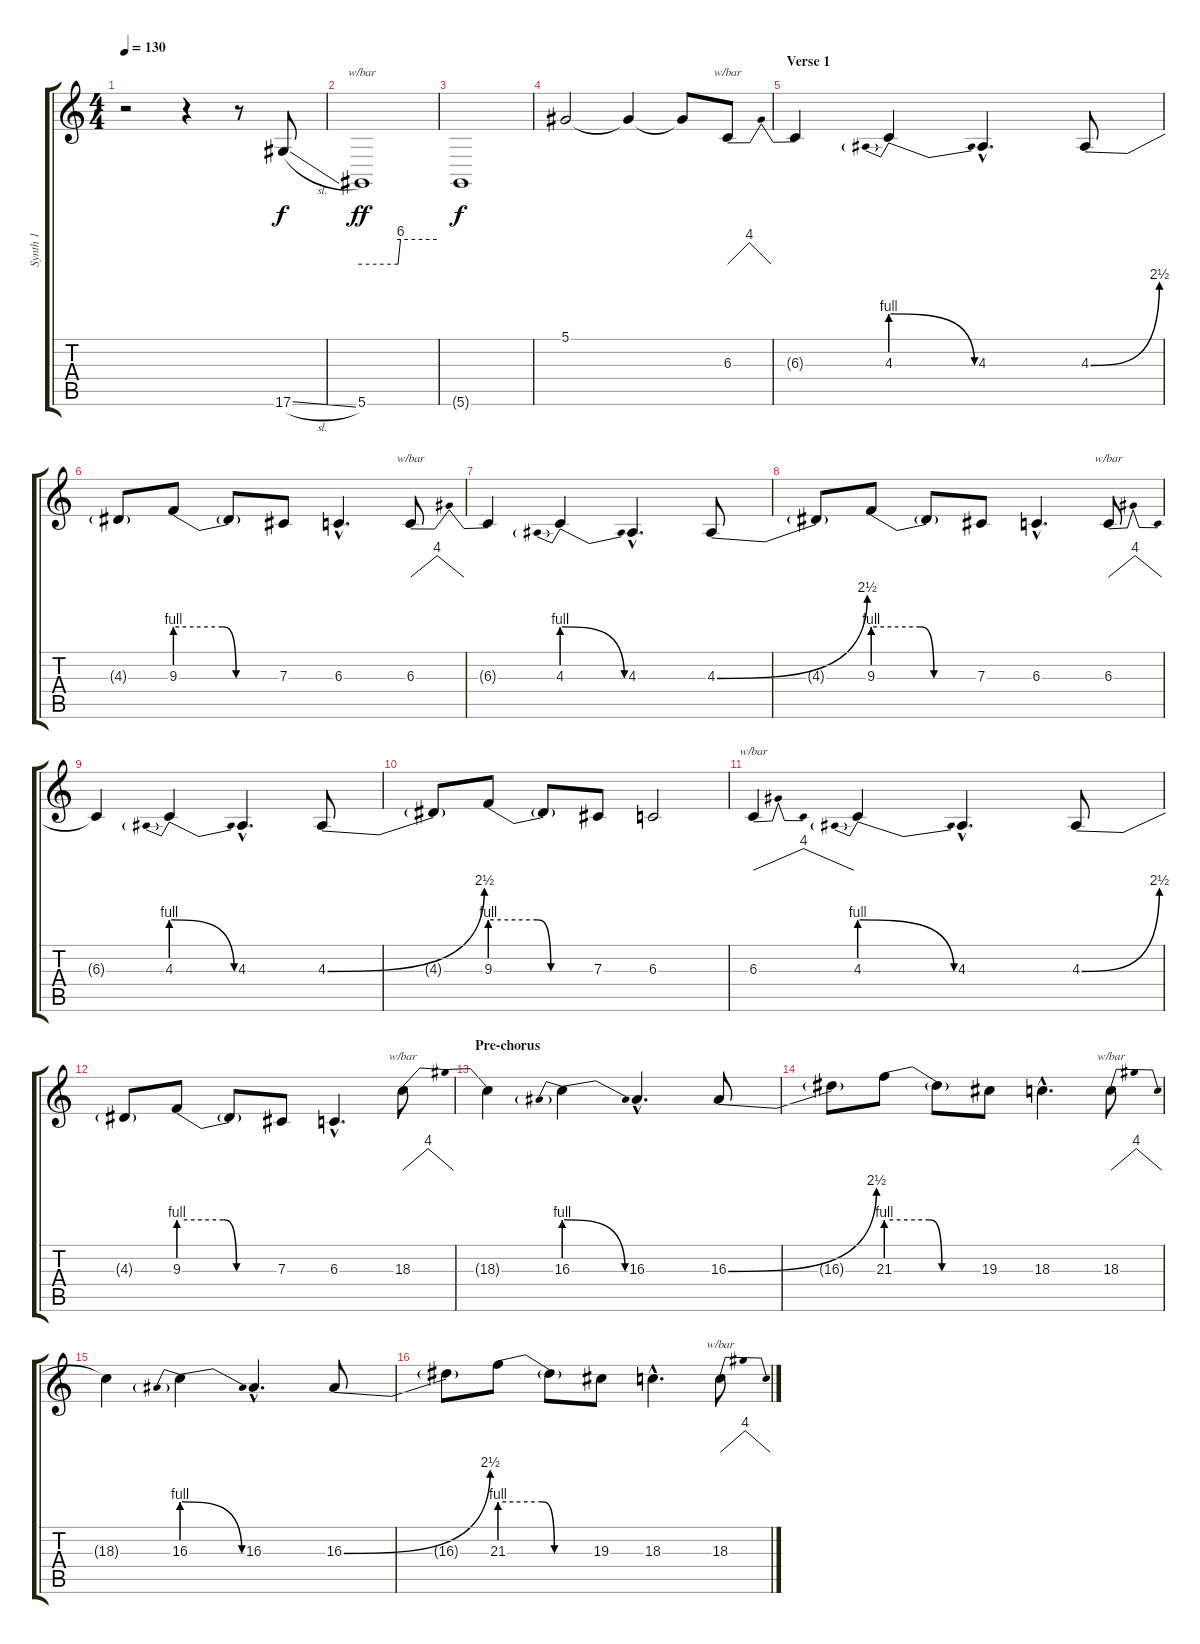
\track ("Synth 1" "Synth 1") {instrument lead2sawtooth}
\staff {score tabs}
\tuning (Eb4 Bb3 Gb3 Db3 Ab2 Eb2) {hide}
\ts (4 4)
\tempo 130
\clef g2
\ks c
r.2{dy f instrument lead2sawtooth} r.4 r.8 17.6{sl}.8 |
5.6.1{tbe (custom default 0 0 29 0 31 24 60 24) dy ff} |
5.6{t}.1{dy f} |
5.1.2 5.1{t}.4 5.1{t}.8 6.3.8{tbe (dip default 0 0 10 16 55 16 60 0)} |
\section ("" "Verse 1")
6.3{t}.4 4.3{be (prebendrelease 0 4 60 0)}.4 4.3{hac}.4{d} 4.3{be (bend 0 0 60 10)}.8 |
4.3{t}.8 9.3{be (custom 0 4 27 4 35 0 60 0)}.8 9.3{t}.8 7.3.8 6.3{hac}.4{d} 6.3.8{tbe (dip default 0 0 10 16 55 16 60 0)} |
6.3{t}.4 4.3{be (prebendrelease 0 4 60 0)}.4 4.3{hac}.4{d} 4.3{be (bend 0 0 60 10)}.8 |
4.3{t}.8 9.3{be (custom 0 4 27 4 35 0 60 0)}.8 9.3{t}.8 7.3.8 6.3{hac}.4{d} 6.3.8{tbe (dip default 0 0 10 16 55 16 60 0)} |
6.3{t}.4 4.3{be (prebendrelease 0 4 60 0)}.4 4.3{hac}.4{d} 4.3{be (bend 0 0 60 10)}.8 |
4.3{t}.8 9.3{be (custom 0 4 27 4 35 0 60 0)}.8 9.3{t}.8 7.3.8 6.3.2 |
6.3.4{tbe (dip default 0 0 9 16 53 16 60 0)} 4.3{be (prebendrelease 0 4 60 0)}.4 4.3{hac}.4{d} 4.3{be (bend 0 0 60 10)}.8 |
4.3{t}.8 9.3{be (custom 0 4 27 4 35 0 60 0)}.8 9.3{t}.8 7.3.8 6.3{hac}.4{d} 18.3.8{tbe (dip default 0 0 10 16 55 16 60 0)} |
\section ("" "Pre-chorus")
18.3{t}.4 16.3{be (prebendrelease 0 4 60 0)}.4 16.3{hac}.4{d} 16.3{be (bend 0 0 60 10)}.8 |
16.3{t}.8 21.3{be (custom 0 4 27 4 35 0 60 0)}.8 21.3{t}.8 19.3.8 18.3{hac}.4{d} 18.3.8{tbe (dip default 0 0 10 16 55 16 60 0)} |
18.3{t}.4 16.3{be (prebendrelease 0 4 60 0)}.4 16.3{hac}.4{d} 16.3{be (bend 0 0 60 10)}.8 |
16.3{t}.8 21.3{be (custom 0 4 27 4 35 0 60 0)}.8 21.3{t}.8 19.3.8 18.3{hac}.4{d} 18.3.8{tbe (dip default 0 0 10 16 55 16 60 0)}
